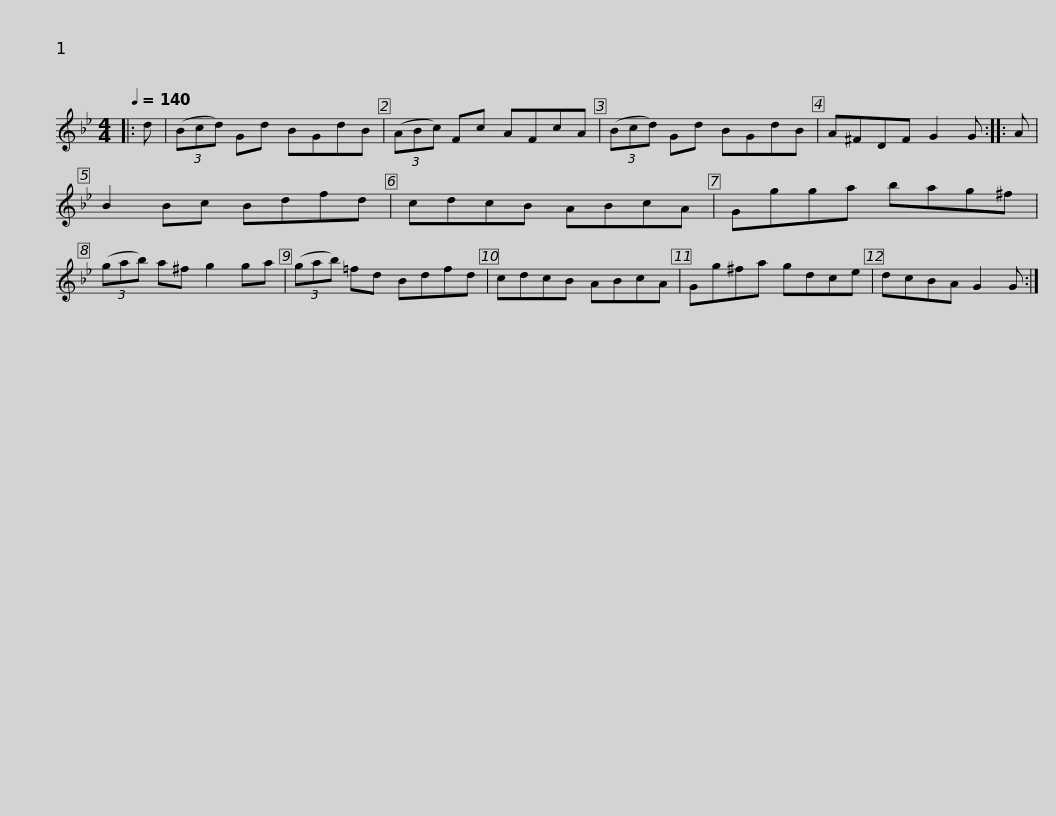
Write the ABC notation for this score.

X:1
L:1/8
Q:1/4=140
M:4/4
I:linebreak $
K:Gmin
V:1 treble
V:1
|: d | (3(Bcd) Gd BGdB | (3(ABc) Fc AFcA | (3(Bcd) Gd BGdB | A^FDF G2 G :: %5
 A |$ B2 Bc Bdfd | cdcB ABcA | Ggga bag^f | (3(gab) a^f g2 ga | %10
 (3(gab) =fd Bdfd |$ cdcB ABcA | Gg^fa gdce | dcBA G2 G :| %14
